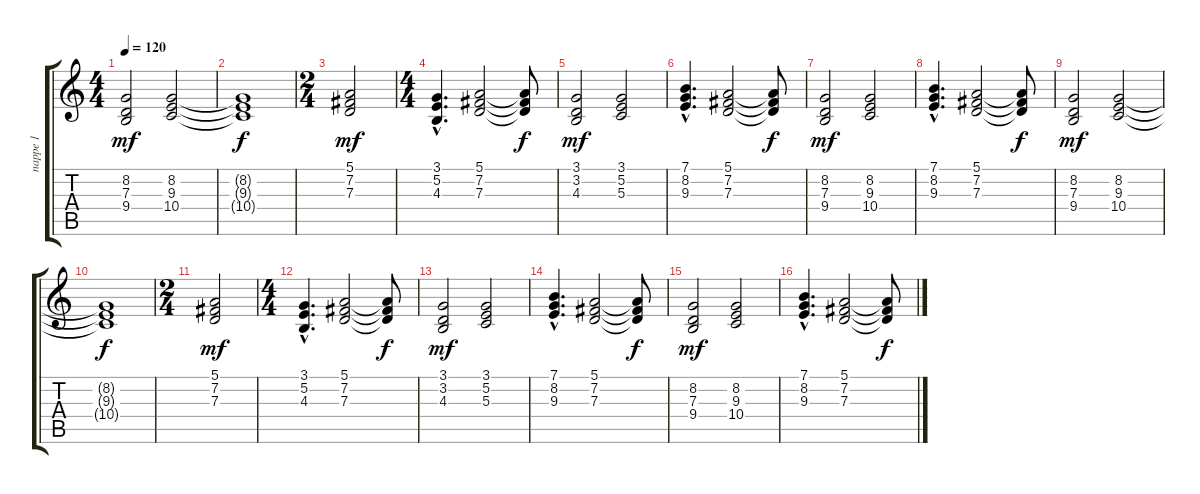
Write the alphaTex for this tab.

\track ("nappe 1" "nappe 1") {instrument synthstrings1}
\staff {score tabs}
\tuning (E4 B3 G3 D3 A2 E2) {hide}
\ts (4 4)
\tempo 120
\clef g2
\ks c
(8.2 7.3 9.4).2{dy mf} (8.2 9.3 10.4).2 |
(8.2{t} 9.3{t} 10.4{t}).1{dy f} |
\ts (2 4)
(5.1 7.2 7.3).2{dy mf} |
\ts (4 4)
(3.1{hac} 5.2{hac} 4.3{hac}).4{d} (5.1 7.2 7.3).2 (5.1{t} 7.2{t} 7.3{t}).8{dy f} |
(3.1 3.2 4.3).2{dy mf} (3.1 5.2 5.3).2 |
(7.1{hac} 8.2{hac} 9.3{hac}).4{d} (5.1 7.2 7.3).2 (5.1{t} 7.2{t} 7.3{t}).8{dy f} |
(8.2 7.3 9.4).2{dy mf} (8.2 9.3 10.4).2 |
(7.1{hac} 8.2{hac} 9.3{hac}).4{d} (5.1 7.2 7.3).2 (5.1{t} 7.2{t} 7.3{t}).8{dy f} |
(8.2 7.3 9.4).2{dy mf} (8.2 9.3 10.4).2 |
(8.2{t} 9.3{t} 10.4{t}).1{dy f} |
\ts (2 4)
(5.1 7.2 7.3).2{dy mf} |
\ts (4 4)
(3.1{hac} 5.2{hac} 4.3{hac}).4{d} (5.1 7.2 7.3).2 (5.1{t} 7.2{t} 7.3{t}).8{dy f} |
(3.1 3.2 4.3).2{dy mf} (3.1 5.2 5.3).2 |
(7.1{hac} 8.2{hac} 9.3{hac}).4{d} (5.1 7.2 7.3).2 (5.1{t} 7.2{t} 7.3{t}).8{dy f} |
(8.2 7.3 9.4).2{dy mf} (8.2 9.3 10.4).2 |
(7.1{hac} 8.2{hac} 9.3{hac}).4{d} (5.1 7.2 7.3).2 (5.1{t} 7.2{t} 7.3{t}).8{dy f}
